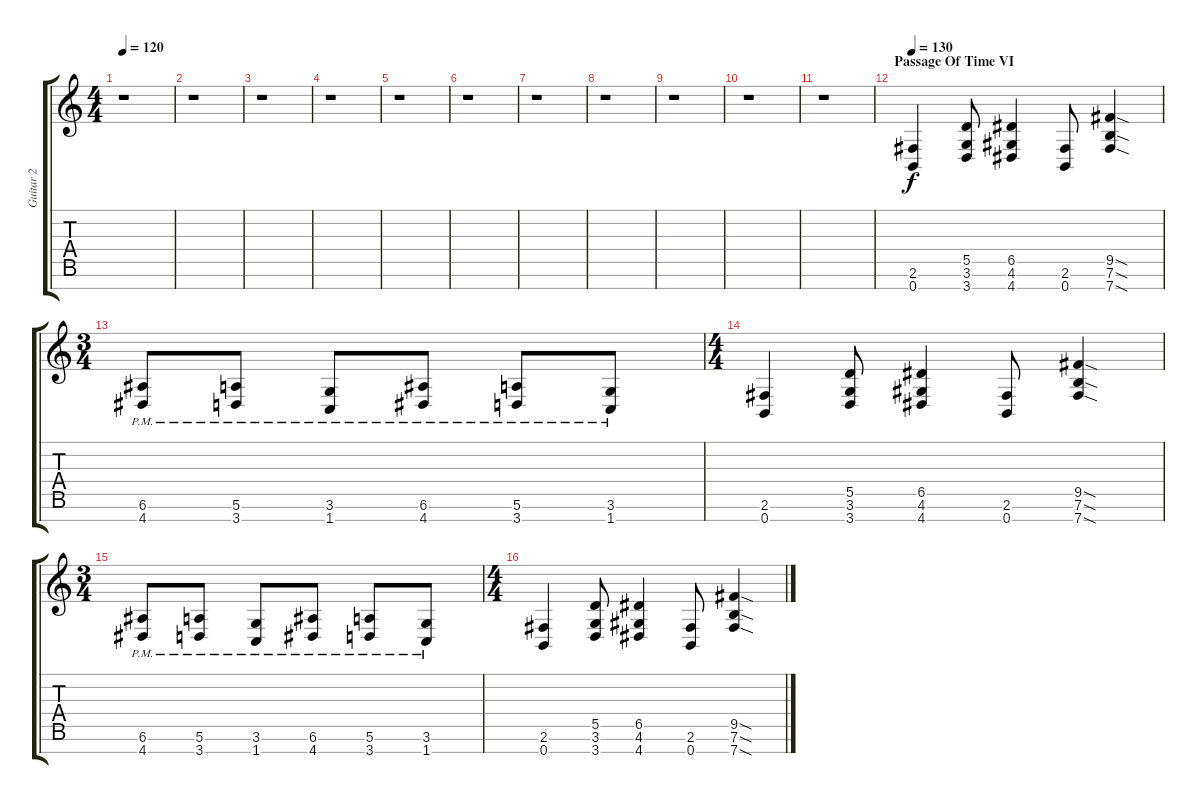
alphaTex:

\track ("Guitar 2" "Guitar 2") {instrument distortionguitar}
\staff {score tabs}
\tuning (E4 B3 G3 D3 A2 E2 B1) {hide}
\ts (4 4)
\tempo 120
\clef g2
\ks c
r.1{dy f} |
\section ("" "")
r.1 |
r.1 |
r.1 |
r.1 |
r.1 |
r.1 |
r.1 |
r.1 |
r.1 |
r.1 |
\section ("" "Passage Of Time VI")
\tempo 130
(2.6 0.7).4 (5.5 3.6 3.7).8 (6.5 4.6 4.7).4 (2.6 0.7).8 (9.5{sod} 7.6{sod} 7.7{sod}).4 |
\ts (3 4)
(6.6{pm} 4.7{pm}).8 (5.6{pm} 3.7{pm}).8 (3.6{pm} 1.7{pm}).8 (6.6{pm} 4.7{pm}).8 (5.6{pm} 3.7{pm}).8 (3.6{pm} 1.7{pm}).8 |
\ts (4 4)
(2.6 0.7).4 (5.5 3.6 3.7).8 (6.5 4.6 4.7).4 (2.6 0.7).8 (9.5{sod} 7.6{sod} 7.7{sod}).4 |
\ts (3 4)
(6.6{pm} 4.7{pm}).8 (5.6{pm} 3.7{pm}).8 (3.6{pm} 1.7{pm}).8 (6.6{pm} 4.7{pm}).8 (5.6{pm} 3.7{pm}).8 (3.6{pm} 1.7{pm}).8 |
\ts (4 4)
(2.6 0.7).4 (5.5 3.6 3.7).8 (6.5 4.6 4.7).4 (2.6 0.7).8 (9.5{sod} 7.6{sod} 7.7{sod}).4
